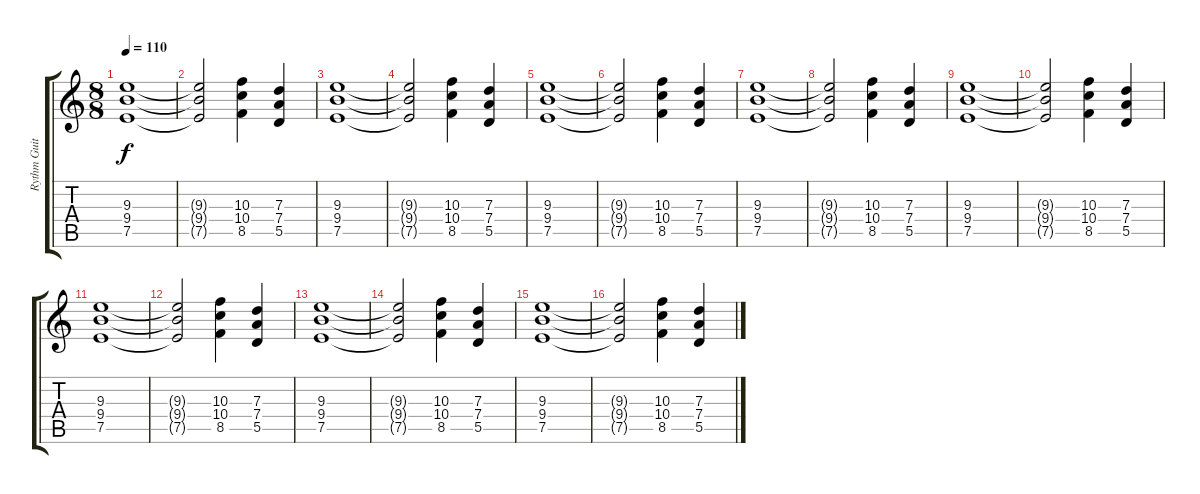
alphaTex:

\track ("Rythm Guitar 1" "Rythm Guit") {instrument distortionguitar}
\staff {score tabs}
\tuning (E4 B3 G3 D3 A2 D2) {hide}
\ts (8 8)
\tempo 110
\clef g2
\ks c
(9.3 9.4 7.5).1{dy f} |
(9.3{t} 9.4{t} 7.5{t}).2 (10.3 10.4 8.5).4 (7.3 7.4 5.5).4 |
(9.3 9.4 7.5).1 |
(9.3{t} 9.4{t} 7.5{t}).2 (10.3 10.4 8.5).4 (7.3 7.4 5.5).4 |
(9.3 9.4 7.5).1 |
(9.3{t} 9.4{t} 7.5{t}).2 (10.3 10.4 8.5).4 (7.3 7.4 5.5).4 |
(9.3 9.4 7.5).1 |
(9.3{t} 9.4{t} 7.5{t}).2 (10.3 10.4 8.5).4 (7.3 7.4 5.5).4 |
(9.3 9.4 7.5).1 |
(9.3{t} 9.4{t} 7.5{t}).2 (10.3 10.4 8.5).4 (7.3 7.4 5.5).4 |
(9.3 9.4 7.5).1 |
(9.3{t} 9.4{t} 7.5{t}).2 (10.3 10.4 8.5).4 (7.3 7.4 5.5).4 |
(9.3 9.4 7.5).1 |
(9.3{t} 9.4{t} 7.5{t}).2 (10.3 10.4 8.5).4 (7.3 7.4 5.5).4 |
(9.3 9.4 7.5).1 |
(9.3{t} 9.4{t} 7.5{t}).2 (10.3 10.4 8.5).4 (7.3 7.4 5.5).4
